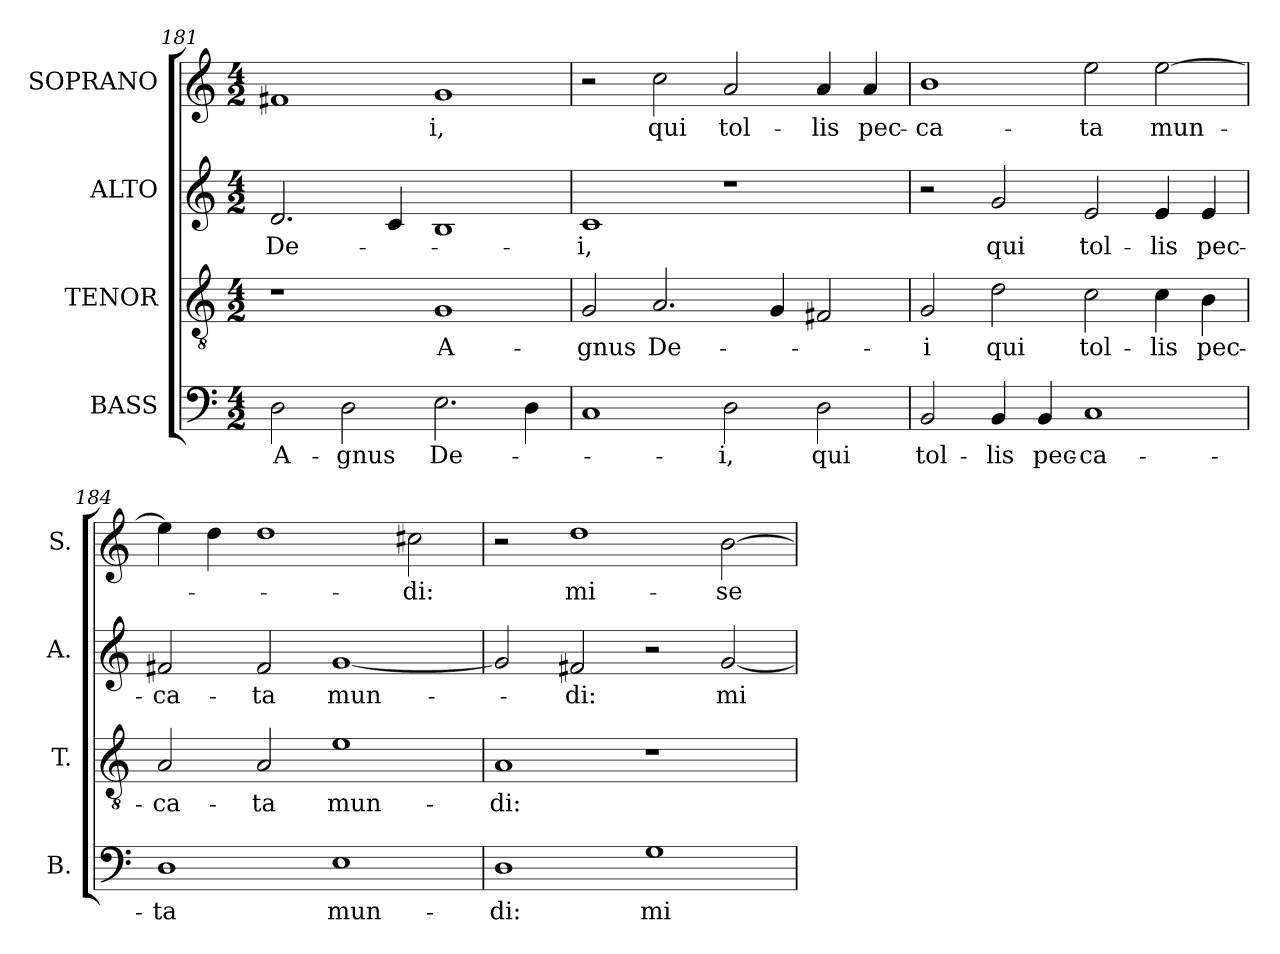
**kern	**text	**kern	**text	**kern	**text	**kern	**text
*part4	*part4	*part3	*part3	*part2	*part2	*part1	*part1
*staff4	*staff4	*staff3	*staff3	*staff2	*staff2	*staff1	*staff1
*I"BASS	*	*I"TENOR	*	*I"ALTO	*	*I"SOPRANO	*
*I'B.	*	*I'T.	*	*I'A.	*	*I'S.	*
*clefF4	*	*clefGv2	*	*clefG2	*	*clefG2	*
*	*	*ITrd7c12	*	*	*	*	*
*k[]	*	*k[]	*	*k[]	*	*k[]	*
*C:	*	*C:	*	*C:	*	*C:	*
*M4/2	*	*M4/2	*	*M4/2	*	*M4/2	*
=181	=181	=181	=181	=181	=181	=181	=181
!	!LO:LY:b:color=#000000	!	!	!	!	!	!
!	!	!	!	!	!LO:LY:b:color=#000000	!	!
2Di\	A-	1r	.	2.di/	De-	1f#Xi	.
!	!LO:LY:b:color=#000000	!	!	!	!	!	!
2Di\	-gnus	.	.	.	.	.	.
.	.	.	.	4ci/	.	.	.
!	!LO:LY:b:color=#000000	!	!	!	!	!	!
!	!	!	!LO:LY:b:color=#000000	!	!	!	!
!	!	!	!	!	!	!	!LO:LY:b:color=#000000
2.Ei\	De-	1GGi	A-	1Bi	.	1gi	-i,
4Di\	.	.	.	.	.	.	.
=182	=182	=182	=182	=182	=182	=182	=182
!	!	!	!LO:LY:b:color=#000000	!	!	!	!
!	!	!	!	!	!LO:LY:b:color=#000000	!	!
1Ci	.	2GGi/	-gnus	1ci	-i,	2r	.
!	!	!	!LO:LY:b:color=#000000	!	!	!	!
!	!	!	!	!	!	!	!LO:LY:b:color=#000000
.	.	2.AAi/	De-	.	.	2cci\	qui
!	!LO:LY:b:color=#000000	!	!	!	!	!	!
!	!	!	!	!	!	!	!LO:LY:b:color=#000000
2Di\	-i,	.	.	1r	.	2ai/	tol-
.	.	4GGi/	.	.	.	.	.
!	!LO:LY:b:color=#000000	!	!	!	!	!	!
!	!	!	!	!	!	!	!LO:LY:b:color=#000000
2Di\	qui	2FF#Xi/	.	.	.	4ai/	-lis
!	!	!	!	!	!	!	!LO:LY:b:color=#000000
.	.	.	.	.	.	4ai/	pec-
=183	=183	=183	=183	=183	=183	=183	=183
!	!LO:LY:b:color=#000000	!	!	!	!	!	!
!	!	!	!LO:LY:b:color=#000000	!	!	!	!
!	!	!	!	!	!	!	!LO:LY:b:color=#000000
2BBi/	tol-	2GGi/	-i	2r	.	1bi	-ca-
!	!LO:LY:b:color=#000000	!	!	!	!	!	!
!	!	!	!LO:LY:b:color=#000000	!	!	!	!
!	!	!	!	!	!LO:LY:b:color=#000000	!	!
4BBi/	-lis	2Di\	qui	2gi/	qui	.	.
!	!LO:LY:b:color=#000000	!	!	!	!	!	!
4BBi/	pec-	.	.	.	.	.	.
!	!LO:LY:b:color=#000000	!	!	!	!	!	!
!	!	!	!LO:LY:b:color=#000000	!	!	!	!
!	!	!	!	!	!LO:LY:b:color=#000000	!	!
!	!	!	!	!	!	!	!LO:LY:b:color=#000000
1Ci	-ca-	2Ci\	tol-	2ei/	tol-	2eei\	-ta
!	!	!	!LO:LY:b:color=#000000	!	!	!	!
!	!	!	!	!	!LO:LY:b:color=#000000	!	!
!	!	!	!	!	!	!	!LO:LY:b:color=#000000
.	.	4Ci\	-lis	4ei/	-lis	[2eei\	mun-
!	!	!	!LO:LY:b:color=#000000	!	!	!	!
!	!	!	!	!	!LO:LY:b:color=#000000	!	!
.	.	4BBi\	pec-	4ei/	pec-	.	.
=184	=184	=184	=184	=184	=184	=184	=184
!	!LO:LY:b:color=#000000	!	!	!	!	!	!
!	!	!	!LO:LY:b:color=#000000	!	!	!	!
!	!	!	!	!	!LO:LY:b:color=#000000	!	!
1Di	-ta	2AAi/	-ca-	2f#Xi/	-ca-	4eei\]	.
.	.	.	.	.	.	4ddi\	.
!	!	!	!LO:LY:b:color=#000000	!	!	!	!
!	!	!	!	!	!LO:LY:b:color=#000000	!	!
.	.	2AAi/	-ta	2f#i/	-ta	1ddi	.
!	!LO:LY:b:color=#000000	!	!	!	!	!	!
!	!	!	!LO:LY:b:color=#000000	!	!	!	!
!	!	!	!	!	!LO:LY:b:color=#000000	!	!
1Ei	mun-	1Ei	mun-	[1gi	mun-	.	.
!	!	!	!	!	!	!	!LO:LY:b:color=#000000
.	.	.	.	.	.	2cc#Xi\	-di:
=185	=185	=185	=185	=185	=185	=185	=185
!	!LO:LY:b:color=#000000	!	!	!	!	!	!
!	!	!	!LO:LY:b:color=#000000	!	!	!	!
1Di	-di:	1AAi	-di:	2gi/]	.	2r	.
!	!	!	!	!	!LO:LY:b:color=#000000	!	!
!	!	!	!	!	!	!	!LO:LY:b:color=#000000
.	.	.	.	2f#Xi/	-di:	1ddi	mi-
!	!LO:LY:b:color=#000000	!	!	!	!	!	!
1Gi	mi-	1r	.	2r	.	.	.
!	!	!	!	!	!LO:LY:b:color=#000000	!	!
!	!	!	!	!	!	!	!LO:LY:b:color=#000000
.	.	.	.	[2gi/	mi-	[2bi\	-se-
=	=	=	=	=	=	=	=
*-	*-	*-	*-	*-	*-	*-	*-
